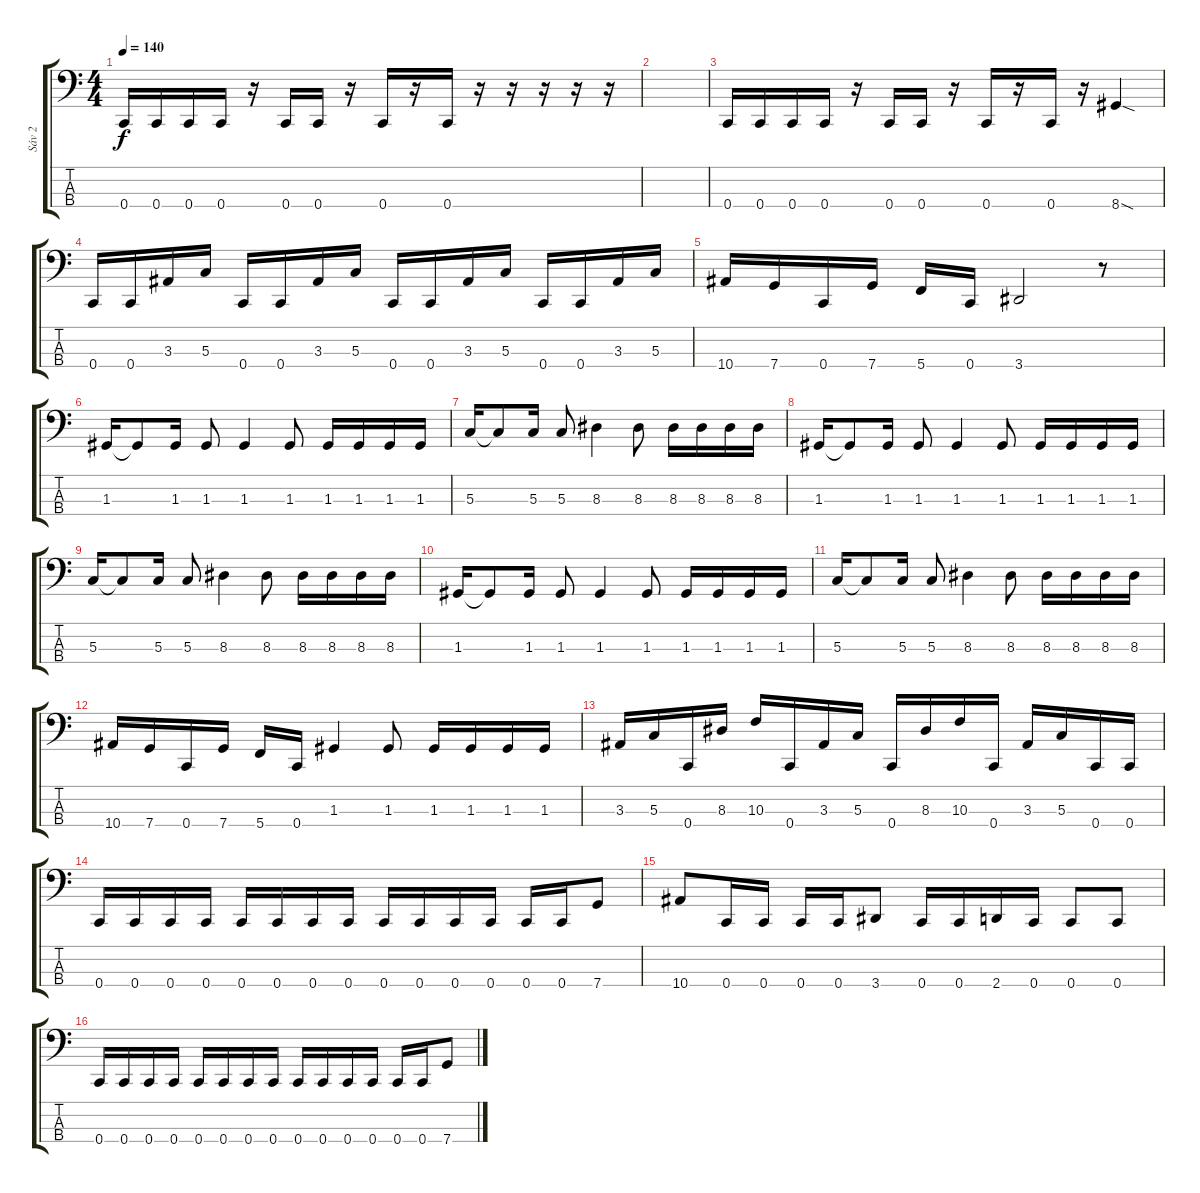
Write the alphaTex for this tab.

\track ("Sáv 2" "Sáv 2") {instrument electricbasspick}
\staff {score tabs}
\tuning (F2 C2 G1 C1) {hide}
\ts (4 4)
\tempo 140
\clef f4
\ks c
0.4.16{dy f} 0.4.16 0.4.16 0.4.16 r.16 0.4.16 0.4.16 r.16 0.4.16 r.16 0.4.16 r.16 r.16 r.16 r.16 r.16 |
|
0.4.16 0.4.16 0.4.16 0.4.16 r.16 0.4.16 0.4.16 r.16 0.4.16 r.16 0.4.16 r.16 8.4{sod}.4 |
0.4.16 0.4.16 3.3.16 5.3.16 0.4.16 0.4.16 3.3.16 5.3.16 0.4.16 0.4.16 3.3.16 5.3.16 0.4.16 0.4.16 3.3.16 5.3.16 |
10.4.16 7.4.16 0.4.16 7.4.16 5.4.16 0.4.16 3.4.2 r.8 |
1.3.16 1.3{t}.8 1.3.16 1.3.8 1.3.4 1.3.8 1.3.16 1.3.16 1.3.16 1.3.16 |
5.3.16 5.3{t}.8 5.3.16 5.3.8 8.3.4 8.3.8 8.3.16 8.3.16 8.3.16 8.3.16 |
1.3.16 1.3{t}.8 1.3.16 1.3.8 1.3.4 1.3.8 1.3.16 1.3.16 1.3.16 1.3.16 |
5.3.16 5.3{t}.8 5.3.16 5.3.8 8.3.4 8.3.8 8.3.16 8.3.16 8.3.16 8.3.16 |
1.3.16 1.3{t}.8 1.3.16 1.3.8 1.3.4 1.3.8 1.3.16 1.3.16 1.3.16 1.3.16 |
5.3.16 5.3{t}.8 5.3.16 5.3.8 8.3.4 8.3.8 8.3.16 8.3.16 8.3.16 8.3.16 |
10.4.16 7.4.16 0.4.16 7.4.16 5.4.16 0.4.16 1.3.4 1.3.8 1.3.16 1.3.16 1.3.16 1.3.16 |
3.3.16 5.3.16 0.4.16 8.3.16 10.3.16 0.4.16 3.3.16 5.3.16 0.4.16 8.3.16 10.3.16 0.4.16 3.3.16 5.3.16 0.4.16 0.4.16 |
0.4.16 0.4.16 0.4.16 0.4.16 0.4.16 0.4.16 0.4.16 0.4.16 0.4.16 0.4.16 0.4.16 0.4.16 0.4.16 0.4.16 7.4.8 |
10.4.8 0.4.16 0.4.16 0.4.16 0.4.16 3.4.8 0.4.16 0.4.16 2.4.16 0.4.16 0.4.8 0.4.8 |
0.4.16 0.4.16 0.4.16 0.4.16 0.4.16 0.4.16 0.4.16 0.4.16 0.4.16 0.4.16 0.4.16 0.4.16 0.4.16 0.4.16 7.4.8
